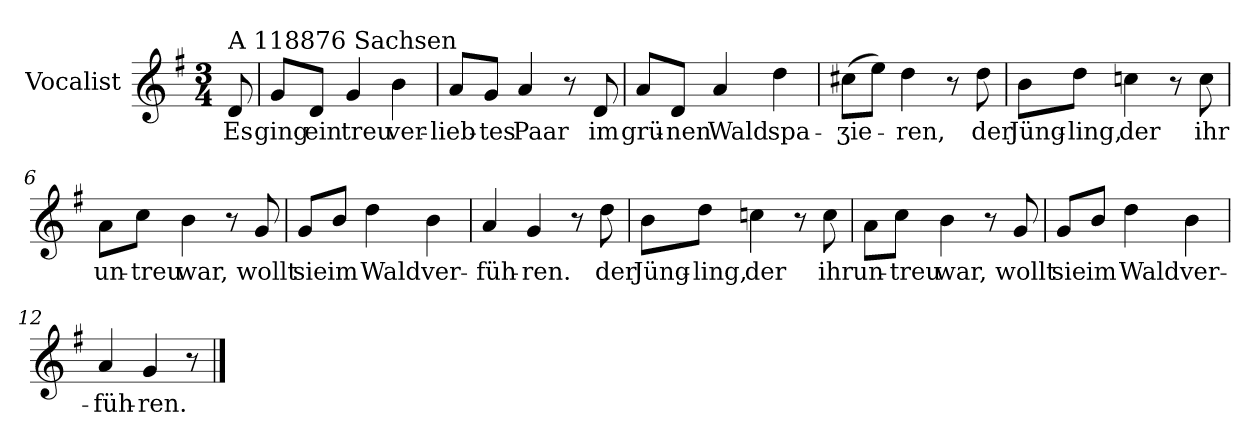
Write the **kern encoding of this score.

**kern	**text
*part1	*part1
*staff1	*staff1
*I"Vocalist	*
*k[f#]	*
*G:	*
*M3/4	*
=	=
!LO:TX:a:t=A 118876 Sachsen	!
8d	Es
=1	=1
8gL	ging
8dJ	ein
4g	treu
4b	ver-
=2	=2
8aL	-lieb-
8gJ	-tes
4a	Paar
8r	.
8d	im
=3	=3
8aL	grü-
8dJ	-nen
4a	Wald
4dd	spa-
=4	=4
(8cc#XL	-ʒie-
8eeJ)	.
4dd	-ren,
8r	.
8dd	der
=5	=5
8bL	Jüng-
8ddJ	-ling,
4ccn	der
8r	.
8cc	ihr
=6	=6
8aL	un-
8ccJ	-treu
4b	war,
8r	.
8g	wollt
=7	=7
8gL	sie
8bJ	im
4dd	Wald
4b	ver-
=8	=8
4a	-füh-
4g	-ren.
8r	.
8dd	der
=9	=9
8bL	Jüng-
8ddJ	-ling,
4ccn	der
8r	.
8cc	ihr
=10	=10
8aL	un-
8ccJ	-treu
4b	war,
8r	.
8g	wollt
=11	=11
8gL	sie
8bJ	im
4dd	Wald
4b	ver-
=12	=12
4a	-füh-
4g	-ren.
8r	.
==	==
*-	*-
